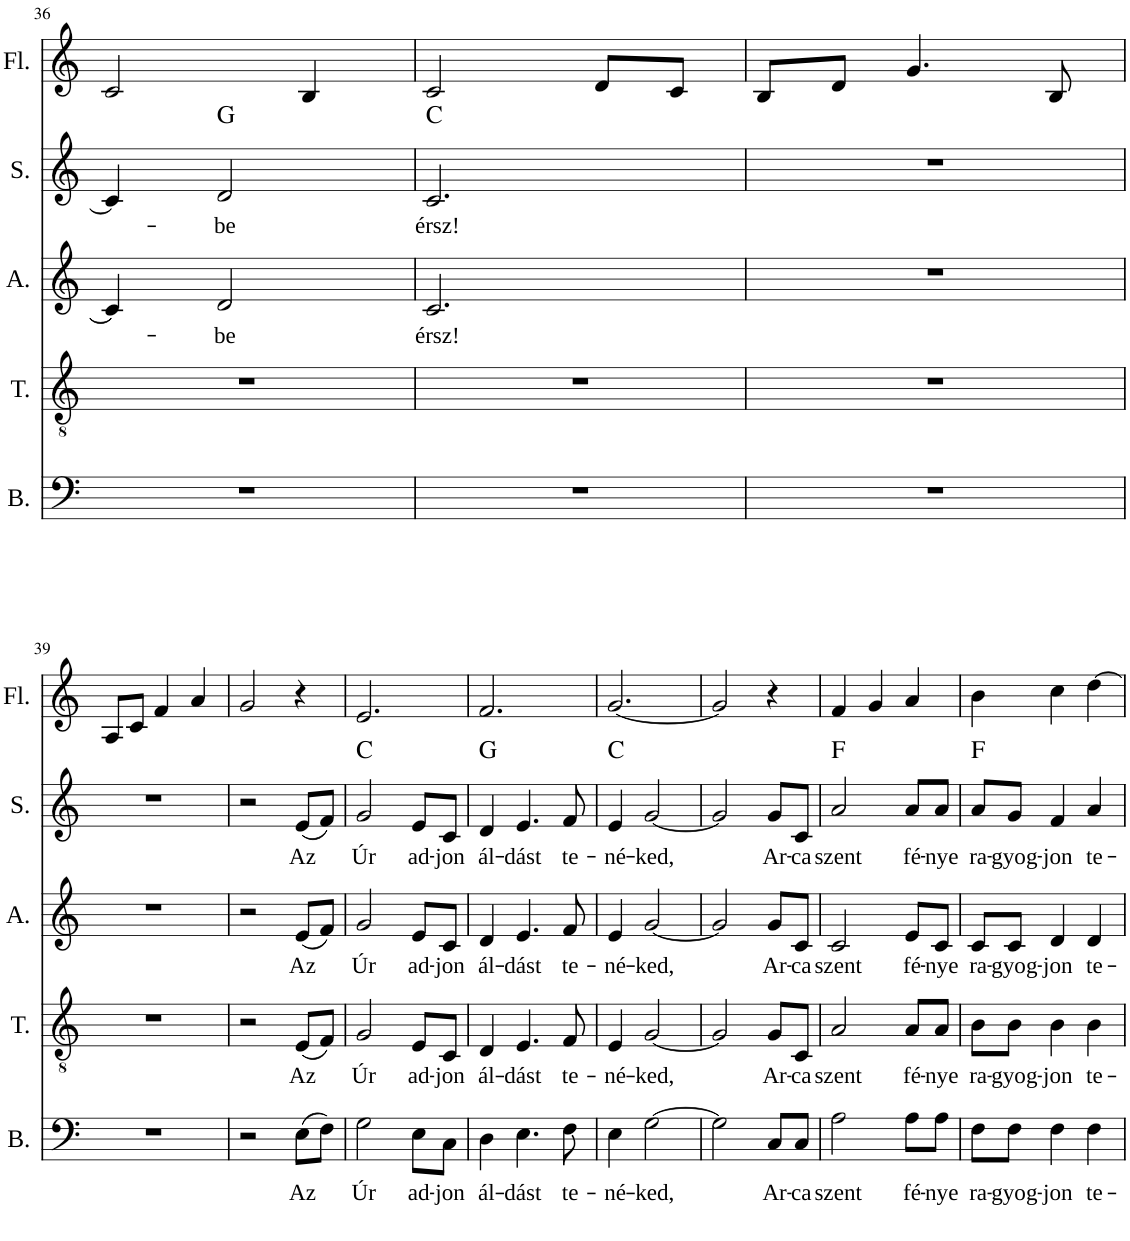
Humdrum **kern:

**kern	**text	**kern	**text	**kern	**text	**kern	**text	**harte	**kern
*part5	*part5	*part4	*part4	*part3	*part3	*part2	*part2	*part2	*part1
*staff5	*staff5	*staff4	*staff4	*staff3	*staff3	*staff2	*staff2	*	*staff1
*I"Bass	*	*I"Tenor	*	*I"Alto	*	*I"Soprano	*	*	*I"Flute
*I'B.	*	*I'T.	*	*I'A.	*	*I'S.	*	*	*I'Fl.
!!LO:PB:g=z
*clefF4	*	*clefGv2	*	*clefG2	*	*clefG2	*	*	*clefG2
*k[]	*	*k[]	*	*k[]	*	*k[]	*	*	*k[]
*M3/4	*	*M3/4	*	*M3/4	*	*M3/4	*	*	*M3/4
=36	=36	=36	=36	=36	=36	=36	=36	=36	=36
2.r	.	2.r	.	4c/]	.	4c/]	.	.	2c/
!	!	!	!	!	!LO:LY:b	!	!LO:LY:b	!LO:H:kt=N.C.	!
.	.	.	.	2d/	-be	2d/	-be	N	.
.	.	.	.	.	.	.	.	.	4B/
=37	=37	=37	=37	=37	=37	=37	=37	=37	=37
!	!	!	!	!	!LO:LY:b	!	!LO:LY:b	!LO:H:kt=N.C.	!
2.r	.	2.r	.	2.c/	érsz!	2.c/	érsz!	N	2c/
.	.	.	.	.	.	.	.	.	8d/L
.	.	.	.	.	.	.	.	.	8c/J
=38	=38	=38	=38	=38	=38	=38	=38	=38	=38
2.r	.	2.r	.	2.r	.	2.r	.	.	8B/L
.	.	.	.	.	.	.	.	.	8d/J
.	.	.	.	.	.	.	.	.	4.g/
.	.	.	.	.	.	.	.	.	8B/
!!LO:LB:g=z
=39	=39	=39	=39	=39	=39	=39	=39	=39	=39
2.r	.	2.r	.	2.r	.	2.r	.	.	8A/L
.	.	.	.	.	.	.	.	.	8c/J
.	.	.	.	.	.	.	.	.	4f/
.	.	.	.	.	.	.	.	.	4a/
=40	=40	=40	=40	=40	=40	=40	=40	=40	=40
2r	.	2r	.	2r	.	2r	.	.	2g/
!	!LO:LY:b	!	!LO:LY:b	!	!LO:LY:b	!	!LO:LY:b	!	!
(8E\L	Az	(8E/L	Az	(8e/L	Az	(8e/L	Az	.	4r
8F\J)	.	8F/J)	.	8f/J)	.	8f/J)	.	.	.
=41	=41	=41	=41	=41	=41	=41	=41	=41	=41
!	!LO:LY:b	!	!LO:LY:b	!	!LO:LY:b	!	!LO:LY:b	!LO:H:kt=N.C.	!
2G\	Úr	2G/	Úr	2g/	Úr	2g/	Úr	N	2.e/
!	!LO:LY:b	!	!LO:LY:b	!	!LO:LY:b	!	!LO:LY:b	!	!
8E\L	ad-	8E/L	ad-	8e/L	ad-	8e/L	ad-	.	.
!	!LO:LY:b	!	!LO:LY:b	!	!LO:LY:b	!	!LO:LY:b	!	!
8C\J	-jon	8C/J	-jon	8c/J	-jon	8c/J	-jon	.	.
=42	=42	=42	=42	=42	=42	=42	=42	=42	=42
!	!LO:LY:b	!	!LO:LY:b	!	!LO:LY:b	!	!LO:LY:b	!LO:H:kt=N.C.	!
4D\	ál-	4D/	ál-	4d/	ál-	4d/	ál-	N	2.f/
!	!LO:LY:b	!	!LO:LY:b	!	!LO:LY:b	!	!LO:LY:b	!	!
4.E\	-dást	4.E/	-dást	4.e/	-dást	4.e/	-dást	.	.
!	!LO:LY:b	!	!LO:LY:b	!	!LO:LY:b	!	!LO:LY:b	!	!
8F\	te-	8F/	te-	8f/	te-	8f/	te-	.	.
=43	=43	=43	=43	=43	=43	=43	=43	=43	=43
!	!LO:LY:b	!	!LO:LY:b	!	!LO:LY:b	!	!LO:LY:b	!LO:H:kt=N.C.	!
4E\	-né-	4E/	-né-	4e/	-né-	4e/	-né-	N	[2.g/
!	!LO:LY:b	!	!LO:LY:b	!	!LO:LY:b	!	!LO:LY:b	!	!
[2G\	-ked,	[2G/	-ked,	[2g/	-ked,	[2g/	-ked,	.	.
=44	=44	=44	=44	=44	=44	=44	=44	=44	=44
2G\]	.	2G/]	.	2g/]	.	2g/]	.	.	2g/]
!	!LO:LY:b	!	!LO:LY:b	!	!LO:LY:b	!	!LO:LY:b	!	!
8C/L	Ar-	8G/L	Ar-	8g/L	Ar-	8g/L	Ar-	.	4r
!	!LO:LY:b	!	!LO:LY:b	!	!LO:LY:b	!	!LO:LY:b	!	!
8C/J	-ca	8C/J	-ca	8c/J	-ca	8c/J	-ca	.	.
=45	=45	=45	=45	=45	=45	=45	=45	=45	=45
!	!LO:LY:b	!	!LO:LY:b	!	!LO:LY:b	!	!LO:LY:b	!LO:H:kt=N.C.	!
2A\	szent	2A/	szent	2c/	szent	2a/	szent	N	4f/
.	.	.	.	.	.	.	.	.	4g/
!	!LO:LY:b	!	!LO:LY:b	!	!LO:LY:b	!	!LO:LY:b	!	!
8A\L	fé-	8A/L	fé-	8e/L	fé-	8a/L	fé-	.	4a/
!	!LO:LY:b	!	!LO:LY:b	!	!LO:LY:b	!	!LO:LY:b	!	!
8A\J	-nye	8A/J	-nye	8c/J	-nye	8a/J	-nye	.	.
=46	=46	=46	=46	=46	=46	=46	=46	=46	=46
!	!LO:LY:b	!	!LO:LY:b	!	!LO:LY:b	!	!LO:LY:b	!LO:H:kt=N.C.	!
8F\L	ra-	8B\L	ra-	8c/L	ra-	8a/L	ra-	N	4b\
!	!LO:LY:b	!	!LO:LY:b	!	!LO:LY:b	!	!LO:LY:b	!	!
8F\J	-gyog-	8B\J	-gyog-	8c/J	-gyog-	8g/J	-gyog-	.	.
!	!LO:LY:b	!	!LO:LY:b	!	!LO:LY:b	!	!LO:LY:b	!	!
4F\	-jon	4B\	-jon	4d/	-jon	4f/	-jon	.	4cc\
!	!LO:LY:b	!	!LO:LY:b	!	!LO:LY:b	!	!LO:LY:b	!	!
4F\	te-	4B\	te-	4d/	te-	4a/	te-	.	[4dd\
=	=	=	=	=	=	=	=	=	=
*-	*-	*-	*-	*-	*-	*-	*-	*-	*-
